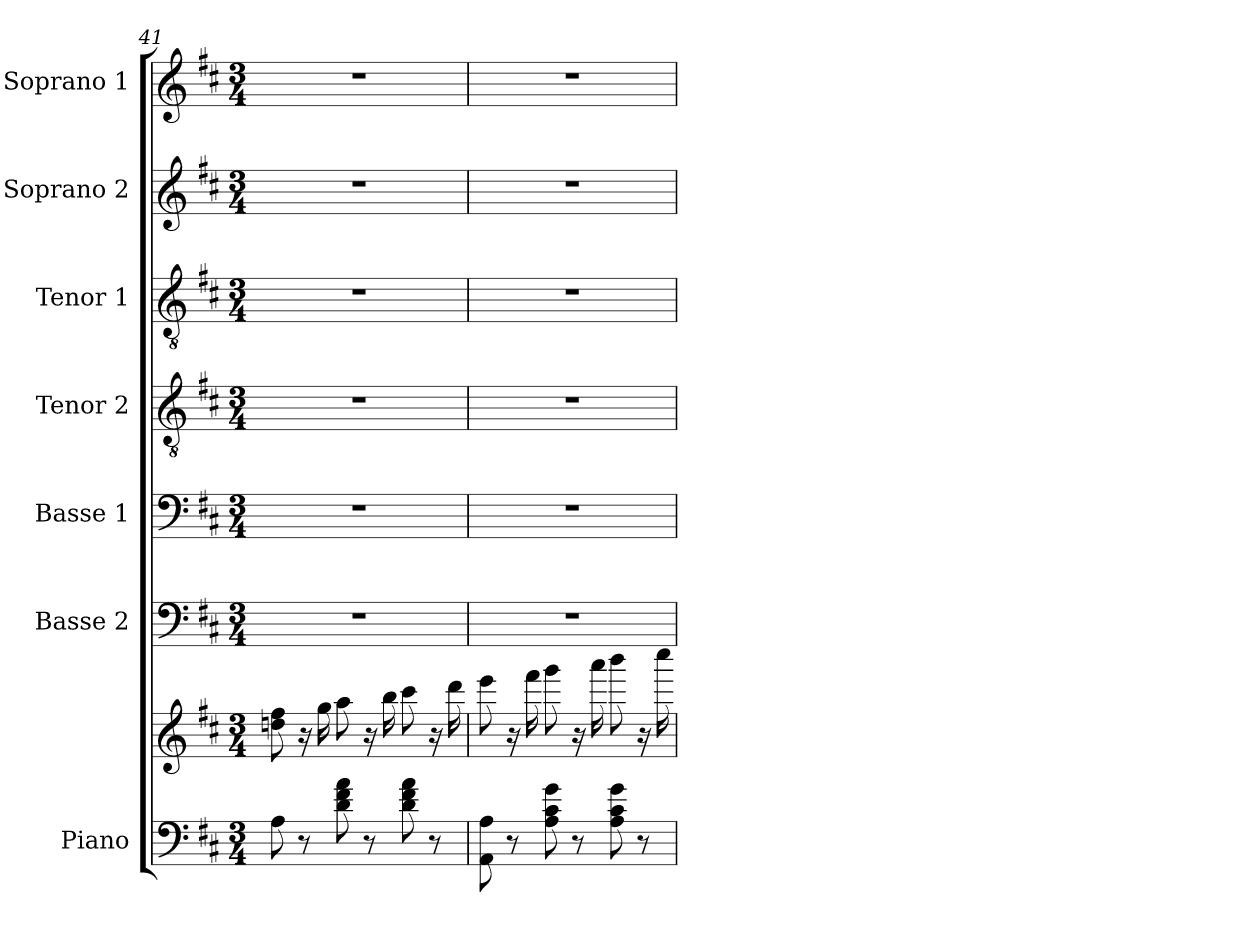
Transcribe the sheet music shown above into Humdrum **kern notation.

**kern	**kern	**kern	**kern	**kern	**kern	**kern	**kern
*part7	*part7	*part6	*part5	*part4	*part3	*part2	*part1
*staff8	*staff7	*staff6	*staff5	*staff4	*staff3	*staff2	*staff1
*I"Piano	*	*I"Basse 2	*I"Basse 1	*I"Tenor 2	*I"Tenor 1	*I"Soprano 2	*I"Soprano 1
*I'Pno.	*	*I'B2	*I'B1	*I'T2	*I'T1	*I'S2	*I'S1
*clefF4	*clefG2	*clefF4	*clefF4	*clefGv2	*clefGv2	*clefG2	*clefG2
*k[f#c#]	*k[f#c#]	*k[f#c#]	*k[f#c#]	*k[f#c#]	*k[f#c#]	*k[f#c#]	*k[f#c#]
*M3/4	*M3/4	*M3/4	*M3/4	*M3/4	*M3/4	*M3/4	*M3/4
=41	=41	=41	=41	=41	=41	=41	=41
8A\	8ddn\ 8ff#\	2.r	2.r	2.r	2.r	2.r	2.r
8r	16r	.	.	.	.	.	.
.	16gg\	.	.	.	.	.	.
8d\ 8f#\ 8a\	8aa\	.	.	.	.	.	.
8r	16r	.	.	.	.	.	.
.	16bb\	.	.	.	.	.	.
8d\ 8f#\ 8a\	8ccc#\	.	.	.	.	.	.
8r	16r	.	.	.	.	.	.
.	16ddd\	.	.	.	.	.	.
!!LO:PB:g=z
=42	=42	=42	=42	=42	=42	=42	=42
8AA\ 8A\	8eee\	2.r	2.r	2.r	2.r	2.r	2.r
8r	16r	.	.	.	.	.	.
.	16fff#\	.	.	.	.	.	.
8A\ 8c#\ 8g\	8ggg\	.	.	.	.	.	.
8r	16r	.	.	.	.	.	.
.	16aaa\	.	.	.	.	.	.
8A\ 8c#\ 8g\	8bbb\	.	.	.	.	.	.
8r	16r	.	.	.	.	.	.
.	16cccc#\	.	.	.	.	.	.
=	=	=	=	=	=	=	=
*-	*-	*-	*-	*-	*-	*-	*-
